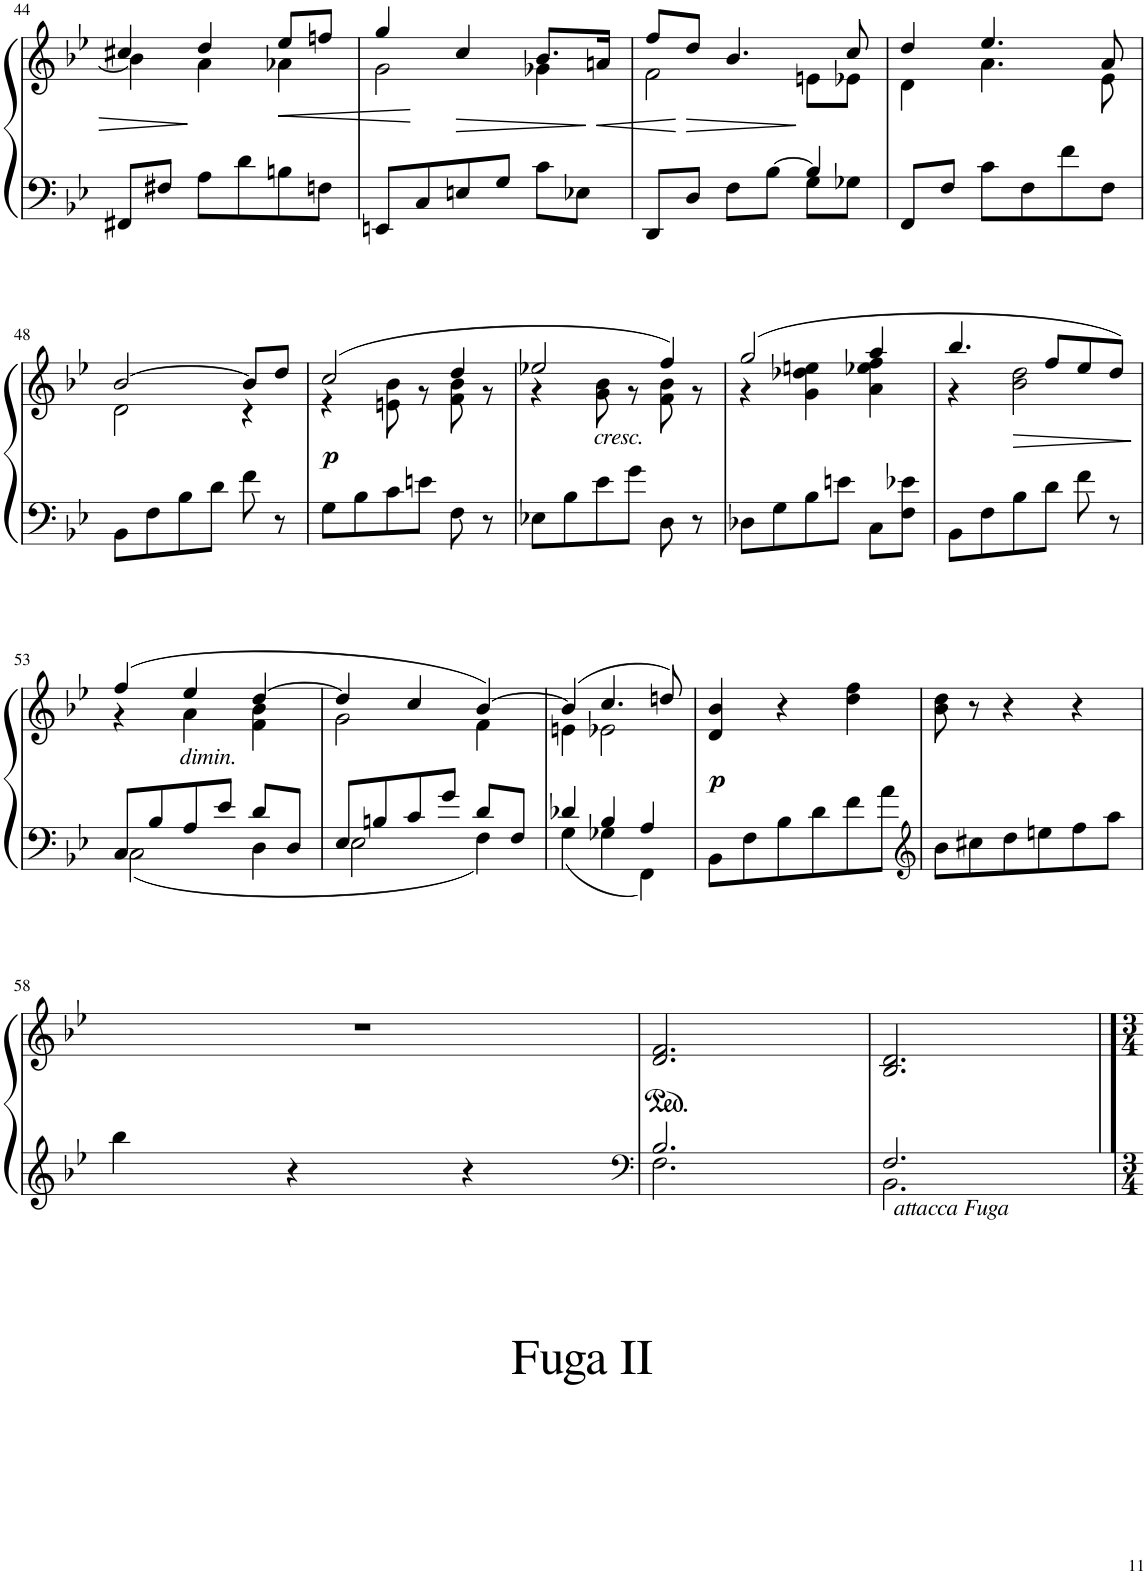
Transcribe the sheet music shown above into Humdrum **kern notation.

**kern	**kern	**dynam
*part1	*part1	*part1
*staff2	*staff1	*staff1/2
*I"Piano	*	*
*I'Pno	*	*
!!LO:PB:g=z
*clefF4	*clefG2	*
*k[b-e-]	*k[b-e-]	*
*M3/4	*M3/4	*
=44	=44	=44
*	*^	*
8FF#X/L	4cc#X/	4b-\]	.
8F#X/J	.	.	.
8A\L	4dd/	4a\	.
8d\	.	.	.
!	!	!	!LO:HP:b
8Bn\	8ee-/L	4a-X\	<
8Fn\J	8ffn/J	.	.
=45	=45	=45	=45
8EEn/L	4gg/	2g\	.
8C/	.	.	.
!	!	!	!LO:HP:b
8En/	4cc/	.	>
8G/J	.	.	.
8c\L	8.b-/L	4g-X\	.
8E-X\J	.	.	.
!	!	!	!LO:HP:n=1:b
.	16an/Jk	.	[ <
=46	=46	=46	=46
*^	*	*	*
8DD/L	2ryy	8ff/L	2f\	.
!	!	!	!	!LO:HP:n=1:b
8D/J	.	8dd/J	.	] >
8F\L	.	4.b-/	.	.
[8B-\J	.	.	.	.
4B-/]	8G\L	.	8en\L	[
.	8G-X\J	8cc/	8e-X\J	.
*v	*v	*	*	*
=47	=47	=47	=47
8FF/L	4dd/	4d\	.
8F/J	.	.	.
8c\L	4.ee-/	4.a\	.
8F\	.	.	.
8f\	.	.	.
8F\J	8a/	8e-\	.
!!LO:LB:g=z	!!
=48	=48	=48	=48
8BB-\L	[2b-/	2d\	.
8F\	.	.	.
8B-\	.	.	.
8d\J	.	.	.
8f\	8b-/L]	4r	.
8r	8dd/J	.	.
=49	=49	=49	=49
!	!	!	!LO:DY:b
8G\L	(2cc/	4r	p
8B-\	.	.	.
8c\	.	8en\ 8b-\	.
8en\J	.	8r	.
8F\	4dd/	8f\ 8b-\	.
8r	.	8r	.
=50	=50	=50	=50
8E-X\L	2ee-X/	4r	.
8B-\	.	.	.
!	!	!LO:TX:b:i:t=cresc.	!
8e-\	.	8g\ 8b-\	.
8g\J	.	8r	.
8D\	4ff/)	8f\ 8b-\	.
8r	.	8r	.
=51	=51	=51	=51
8D-X\L	(2gg/	4r	.
8G\	.	.	.
8B-\	.	4g\ 4dd-X\ 4een\	.
8en\J	.	.	.
8C\L	4aa/	4a\ 4ee-X\ 4ff\	.
8F\ 8e-X\J	.	.	.
=52	=52	=52	=52
8BB-\L	4.bb-/	4r	.
8F\	.	.	.
8B-\	.	2b-\ 2dd\	.
8d\J	8ff/L	.	.
8f\	8ee-/	.	.
8r	8dd/J)	.	.
*	*v	*v	*
.	.	]
!!LO:LB:g=z
=53	=53	=53
*^	*^	*
8C/L	2C\	(4ff/	4r	.
8B-/	.	.	.	.
!	!	!LO:TX:b:i:t=dimin.	!	!
8A/	.	4ee-/	4a\	.
8e-/J	.	.	.	.
8d/L	4D\	[4dd/	4f\ 4b-\	.
8D/J	.	.	.	.
=54	=54	=54	=54	=54
8E-/L	2E-\	4dd/]	2g\	.
8Bn/	.	.	.	.
8c/	.	4cc/	.	.
8g/J	.	.	.	.
8d/L	4F\	[4b-/)	4f\	.
8F/J	.	.	.	.
=55	=55	=55	=55	=55
4d-X/	4G\	(4b-/]	4en\	.
4B-/	4G-X\	4.cc/	2e-X\	.
4A/	4FF\	.	.	.
.	.	8ddn/)	.	.
*v	*v	*	*	*
*	*v	*v	*
=56	=56	=56
!	!	!LO:DY:b
8BB-\L	4d/ 4b-/	p
8F\	.	.
8B-\	4r	.
8d\	.	.
8f\	4dd\ 4ff\	.
8a\J	.	.
=57	=57	=57
*clefG2	*	*
8b-\L	8b-\ 8dd\	.
8cc#X\	8r	.
8dd\	4r	.
8een\	.	.
8ff\	4r	.
8aa\J	.	.
!!LO:LB:g=z
=58	=58	=58
4bb-\	2.r	.
4r	.	.
4r	.	.
=59	=59	=59
*clefF4	*	*
*^	*	*
2.B-/	2.F\	2.d/ 2.f/	.
=60	=60	=60	=60
!LO:TX:b:i:t=attacca Fuga	!	!	!
2.F/	2.BB-\	2.B-/ 2.d/	.
*v	*v	*	*
==	==	==
*-	*-	*-
